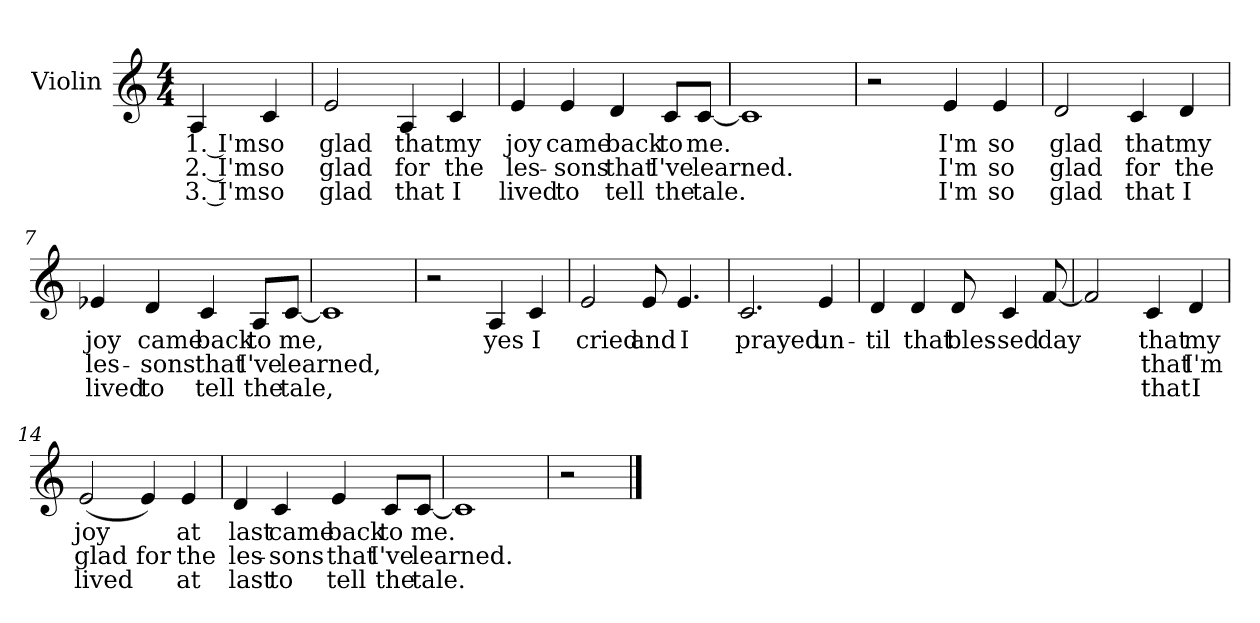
**kern	**text	**text	**text
*part1	*part1	*part1	*part1
*staff1	*staff1	*staff1	*staff1
*I"Violin	*	*	*
*I'Vln.	*	*	*
*clefG2	*	*	*
*k[]	*	*	*
*M4/4	*	*	*
*MM170	*	*	*
=1	=1	=1	=1
!	!LO:LY:b	!LO:LY:b	!LO:LY:b
4A/	1. I'm	2. I'm	3. I'm
!	!LO:LY:b	!LO:LY:b	!LO:LY:b
4c/	so	so	so
=2	=2	=2	=2
!	!LO:LY:b	!LO:LY:b	!LO:LY:b
2e/	glad	glad	glad
!	!LO:LY:b	!LO:LY:b	!LO:LY:b
4A/	that	for	that
!	!LO:LY:b	!LO:LY:b	!LO:LY:b
4c/	my	the	I
=3	=3	=3	=3
!	!LO:LY:b	!LO:LY:b	!LO:LY:b
4e/	joy	les-	lived
!	!LO:LY:b	!LO:LY:b	!LO:LY:b
4e/	came	-sons	to
!	!LO:LY:b	!LO:LY:b	!LO:LY:b
4d/	back	that	tell
!	!LO:LY:b	!LO:LY:b	!LO:LY:b
8c/L	to	I've	the
!	!LO:LY:b	!LO:LY:b	!LO:LY:b
[<8c/J	me.	learned.	tale.
=4	=4	=4	=4
1c]	.	.	.
!!LO:LB:g=z
=5	=5	=5	=5
2r	.	.	.
!	!LO:LY:b	!LO:LY:b	!LO:LY:b
4e/	I'm	I'm	I'm
!	!LO:LY:b	!LO:LY:b	!LO:LY:b
4e/	so	so	so
=6	=6	=6	=6
!	!LO:LY:b	!LO:LY:b	!LO:LY:b
2d/	glad	glad	glad
!	!LO:LY:b	!LO:LY:b	!LO:LY:b
4c/	that	for	that
!	!LO:LY:b	!LO:LY:b	!LO:LY:b
4d/	my	the	I
=7	=7	=7	=7
!	!LO:LY:b	!LO:LY:b	!LO:LY:b
4e-X/	joy	les-	lived
!	!LO:LY:b	!LO:LY:b	!LO:LY:b
4d/	came	-sons	to
!	!LO:LY:b	!LO:LY:b	!LO:LY:b
4c/	back	that	tell
!	!LO:LY:b	!LO:LY:b	!LO:LY:b
8A/L	to	I've	the
!	!LO:LY:b	!LO:LY:b	!LO:LY:b
[<8c/J	me,	learned,	tale,
=8	=8	=8	=8
1c]	.	.	.
!!LO:LB:g=z
=9	=9	=9	=9
2r	.	.	.
!	!LO:LY:b	!	!
4A/	yes	.	.
!	!LO:LY:b	!	!
4c/	I	.	.
=10	=10	=10	=10
!	!LO:LY:b	!	!
2e/	cried	.	.
!	!LO:LY:b	!	!
8e/	and	.	.
!	!LO:LY:b	!	!
4.e/	I	.	.
=11	=11	=11	=11
!	!LO:LY:b	!	!
2.c/	prayed	.	.
!	!LO:LY:b	!	!
4e/	un-	.	.
=12	=12	=12	=12
!	!LO:LY:b	!	!
4d/	-til	.	.
!	!LO:LY:b	!	!
4d/	that	.	.
!	!LO:LY:b	!	!
8d/	bles-	.	.
!	!LO:LY:b	!	!
4c/	-sed	.	.
!	!LO:LY:b	!	!
[<8f/	day	.	.
!!LO:LB:g=z
=13	=13	=13	=13
2f/]	.	.	.
!	!LO:LY:b	!LO:LY:b	!LO:LY:b
4c/	that	that	that
!	!LO:LY:b	!LO:LY:b	!LO:LY:b
4d/	my	I'm	I
=14	=14	=14	=14
!	!LO:LY:b	!LO:LY:b	!LO:LY:b
(<2e/	joy	glad	lived
!	!	!LO:LY:b	!
4e/)	.	for	.
!	!LO:LY:b	!LO:LY:b	!LO:LY:b
4e/	at	the	at
=15	=15	=15	=15
!	!LO:LY:b	!LO:LY:b	!LO:LY:b
4d/	last	les-	last
!	!LO:LY:b	!LO:LY:b	!LO:LY:b
4c/	came	-sons	to
!	!LO:LY:b	!LO:LY:b	!LO:LY:b
4e/	back	that	tell
!	!LO:LY:b	!LO:LY:b	!LO:LY:b
8c/L	to	I've	the
!	!LO:LY:b	!LO:LY:b	!LO:LY:b
[<8c/J	me.	learned.	tale.
=16	=16	=16	=16
1c]	.	.	.
=17	=17	=17	=17
2r	.	.	.
==	==	==	==
*-	*-	*-	*-
